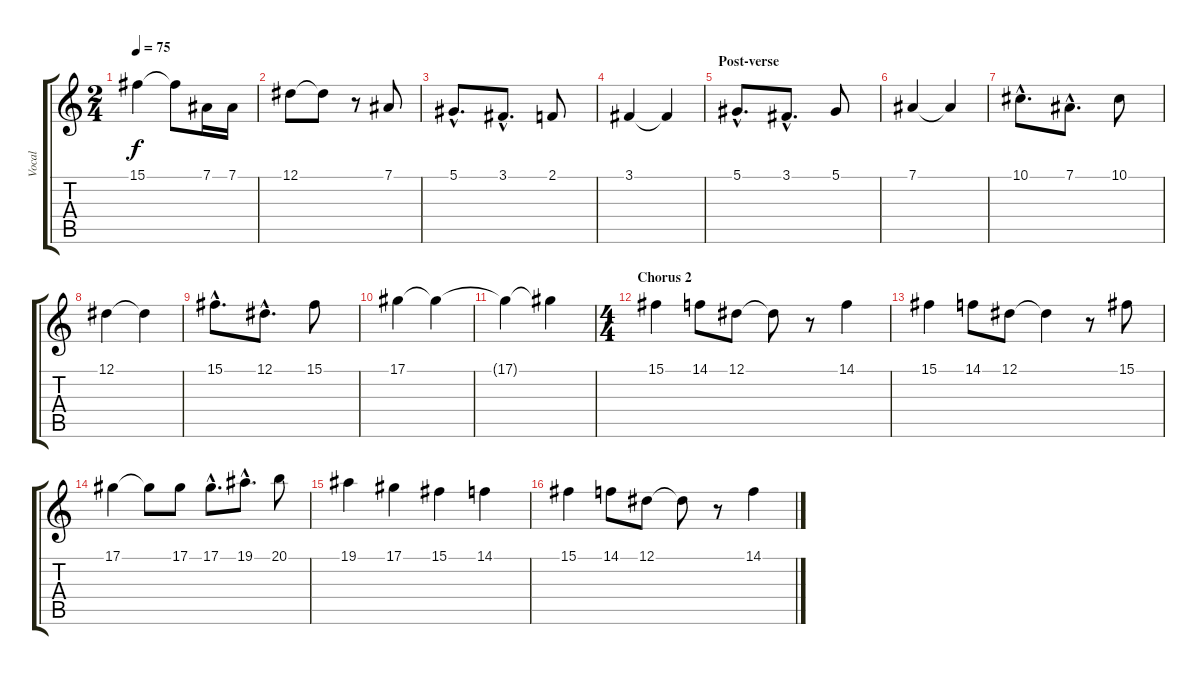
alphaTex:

\track ("Vocal" "Vocal") {instrument violin}
\staff {score tabs}
\tuning (Eb4 Bb3 Gb3 Db3 Ab2 Eb2) {hide}
\ts (2 4)
\tempo 75
\clef g2
\ks c
15.1.4{dy f} 15.1{t}.8 7.1.16 7.1.16 |
12.1.8 12.1{t}.8 r.8 7.1.8 |
5.1{hac}.8{d} 3.1{hac}.8{d} 2.1.8 |
3.1.4 3.1{t}.4 |
\section ("" "Post-verse")
5.1{hac}.8{d} 3.1{hac}.8{d} 5.1.8 |
7.1.4 7.1{t}.4 |
10.1{hac}.8{d} 7.1{hac}.8{d} 10.1.8 |
12.1.4 12.1{t}.4 |
15.1{hac}.8{d} 12.1{hac}.8{d} 15.1.8 |
17.1.4 17.1{t}.4 |
17.1{t}.4 17.1{t}.4 |
\ts (4 4)
\section ("" "Chorus 2")
15.1.4 14.1.8 12.1.8 12.1{t}.8 r.8 14.1.4 |
15.1.4 14.1.8 12.1.8 12.1{t}.4 r.8 15.1.8 |
17.1.4 17.1{t}.8 17.1.8 17.1{hac}.8{d} 19.1{hac}.8{d} 20.1.8 |
19.1.4 17.1.4 15.1.4 14.1.4 |
15.1.4 14.1.8 12.1.8 12.1{t}.8 r.8 14.1.4
